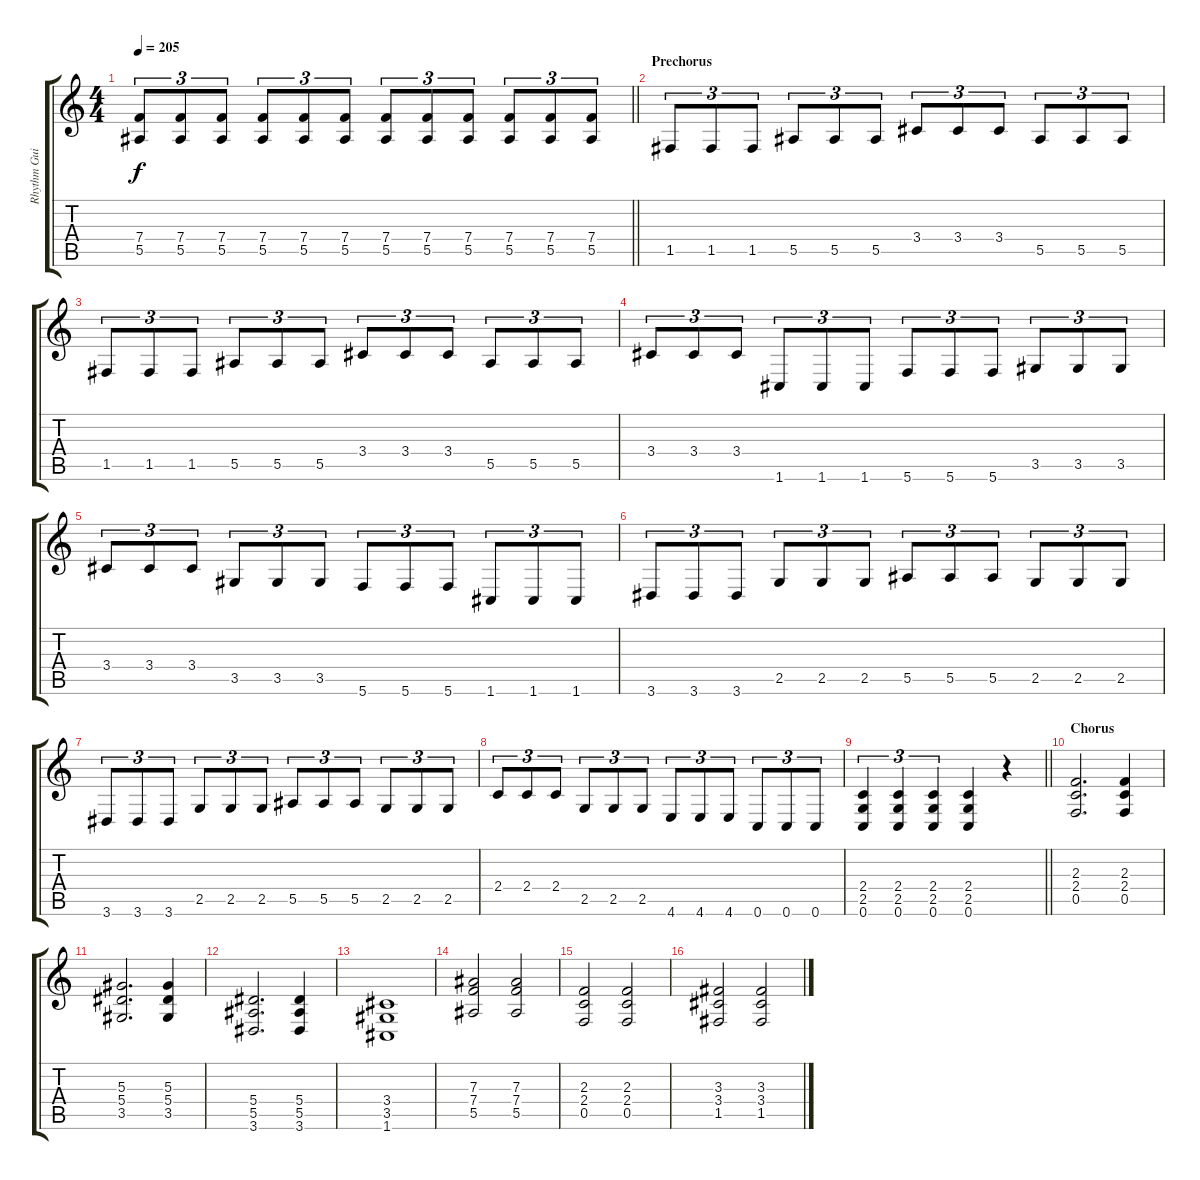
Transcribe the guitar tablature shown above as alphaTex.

\track ("Rhythm Guitar" "Rhythm Gui") {instrument distortionguitar}
\staff {score tabs}
\tuning (C4 G3 Eb3 Bb2 F2 C2) {hide}
\ts (4 4)
\tempo 205
\clef g2
\barLineRight lightlight
\ks c
(7.4 5.5).8{tu (3 2) dy f} (7.4 5.5).8{tu (3 2)} (7.4 5.5).8{tu (3 2)} (7.4 5.5).8{tu (3 2)} (7.4 5.5).8{tu (3 2)} (7.4 5.5).8{tu (3 2)} (7.4 5.5).8{tu (3 2)} (7.4 5.5).8{tu (3 2)} (7.4 5.5).8{tu (3 2)} (7.4 5.5).8{tu (3 2)} (7.4 5.5).8{tu (3 2)} (7.4 5.5).8{tu (3 2)} |
\section ("" "Prechorus")
1.5.8{tu (3 2)} 1.5.8{tu (3 2)} 1.5.8{tu (3 2)} 5.5.8{tu (3 2)} 5.5.8{tu (3 2)} 5.5.8{tu (3 2)} 3.4.8{tu (3 2)} 3.4.8{tu (3 2)} 3.4.8{tu (3 2)} 5.5.8{tu (3 2)} 5.5.8{tu (3 2)} 5.5.8{tu (3 2)} |
1.5.8{tu (3 2)} 1.5.8{tu (3 2)} 1.5.8{tu (3 2)} 5.5.8{tu (3 2)} 5.5.8{tu (3 2)} 5.5.8{tu (3 2)} 3.4.8{tu (3 2)} 3.4.8{tu (3 2)} 3.4.8{tu (3 2)} 5.5.8{tu (3 2)} 5.5.8{tu (3 2)} 5.5.8{tu (3 2)} |
3.4.8{tu (3 2)} 3.4.8{tu (3 2)} 3.4.8{tu (3 2)} 1.6.8{tu (3 2)} 1.6.8{tu (3 2)} 1.6.8{tu (3 2)} 5.6.8{tu (3 2)} 5.6.8{tu (3 2)} 5.6.8{tu (3 2)} 3.5.8{tu (3 2)} 3.5.8{tu (3 2)} 3.5.8{tu (3 2)} |
3.4.8{tu (3 2)} 3.4.8{tu (3 2)} 3.4.8{tu (3 2)} 3.5.8{tu (3 2)} 3.5.8{tu (3 2)} 3.5.8{tu (3 2)} 5.6.8{tu (3 2)} 5.6.8{tu (3 2)} 5.6.8{tu (3 2)} 1.6.8{tu (3 2)} 1.6.8{tu (3 2)} 1.6.8{tu (3 2)} |
3.6.8{tu (3 2)} 3.6.8{tu (3 2)} 3.6.8{tu (3 2)} 2.5.8{tu (3 2)} 2.5.8{tu (3 2)} 2.5.8{tu (3 2)} 5.5.8{tu (3 2)} 5.5.8{tu (3 2)} 5.5.8{tu (3 2)} 2.5.8{tu (3 2)} 2.5.8{tu (3 2)} 2.5.8{tu (3 2)} |
3.6.8{tu (3 2)} 3.6.8{tu (3 2)} 3.6.8{tu (3 2)} 2.5.8{tu (3 2)} 2.5.8{tu (3 2)} 2.5.8{tu (3 2)} 5.5.8{tu (3 2)} 5.5.8{tu (3 2)} 5.5.8{tu (3 2)} 2.5.8{tu (3 2)} 2.5.8{tu (3 2)} 2.5.8{tu (3 2)} |
2.4.8{tu (3 2)} 2.4.8{tu (3 2)} 2.4.8{tu (3 2)} 2.5.8{tu (3 2)} 2.5.8{tu (3 2)} 2.5.8{tu (3 2)} 4.6.8{tu (3 2)} 4.6.8{tu (3 2)} 4.6.8{tu (3 2)} 0.6.8{tu (3 2)} 0.6.8{tu (3 2)} 0.6.8{tu (3 2)} |
\barLineRight lightlight
(2.4 2.5 0.6).4{tu (3 2)} (2.4 2.5 0.6).4{tu (3 2)} (2.4 2.5 0.6).4{tu (3 2)} (2.4 2.5 0.6).4 r.4 |
\section ("" "Chorus")
(2.3 2.4 0.5).2{d} (2.3 2.4 0.5).4 |
(5.3 5.4 3.5).2{d} (5.3 5.4 3.5).4 |
(5.4 5.5 3.6).2{d} (5.4 5.5 3.6).4 |
(3.4 3.5 1.6).1 |
(7.3 7.4 5.5).2 (7.3 7.4 5.5).2 |
(2.3 2.4 0.5).2 (2.3 2.4 0.5).2 |
(3.3 3.4 1.5).2 (3.3 3.4 1.5).2
